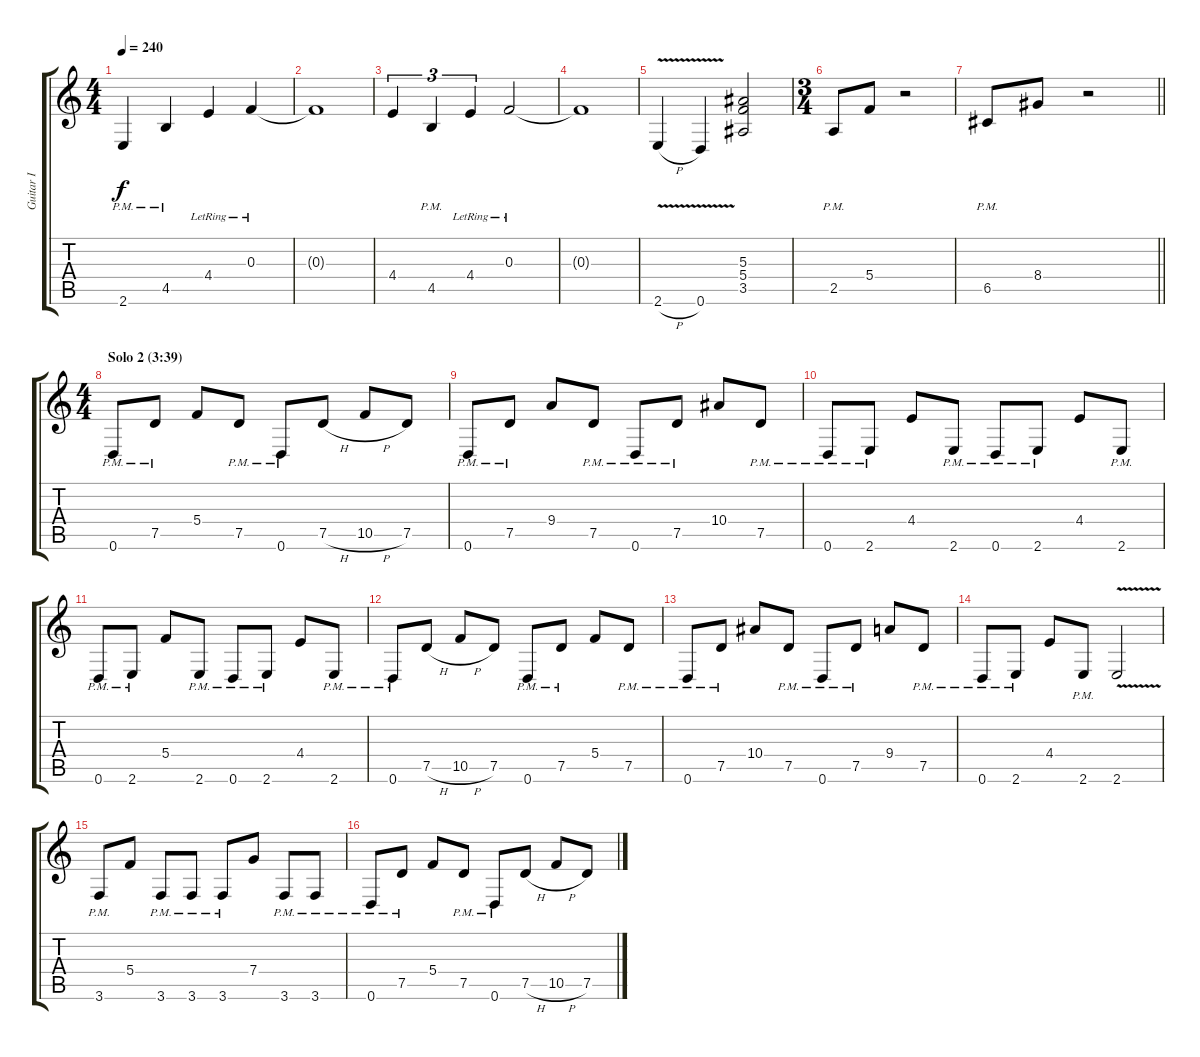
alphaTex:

\track ("Guitar I" "Guitar I") {instrument overdrivenguitar}
\staff {score tabs}
\tuning (D4 A3 F3 C3 G2 D2) {hide}
\ts (4 4)
\tempo 240
\clef g2
\ks c
2.6{pm}.4{dy f} 4.5{pm}.4 4.4{lr}.4 0.3{lr}.4 |
0.3{t}.1 |
4.4.4{tu (3 2)} 4.5{pm}.4{tu (3 2)} 4.4{lr}.4{tu (3 2)} 0.3{lr}.2 |
0.3{t}.1 |
2.6{v h}.4 0.6{v}.4 (5.3 5.4 3.5).2 |
\ts (3 4)
2.5{pm}.8 5.4.8 r.2 |
\barLineRight lightlight
6.5{pm}.8 8.4.8 r.2 |
\ts (4 4)
\section ("" "Solo 2 (3:39)")
0.6{pm}.8 7.5{pm}.8 5.4.8 7.5{pm}.8 0.6{pm}.8 7.5{h}.8 10.5{h}.8 7.5.8 |
0.6{pm}.8 7.5{pm}.8 9.4.8 7.5{pm}.8 0.6{pm}.8 7.5{pm}.8 10.4.8 7.5{pm}.8 |
0.6{pm}.8 2.6{pm}.8 4.4.8 2.6{pm}.8 0.6{pm}.8 2.6{pm}.8 4.4.8 2.6{pm}.8 |
0.6{pm}.8 2.6{pm}.8 5.4.8 2.6{pm}.8 0.6{pm}.8 2.6{pm}.8 4.4.8 2.6{pm}.8 |
0.6{pm}.8 7.5{h}.8 10.5{h}.8 7.5.8 0.6{pm}.8 7.5{pm}.8 5.4.8 7.5{pm}.8 |
0.6{pm}.8 7.5{pm}.8 10.4.8 7.5{pm}.8 0.6{pm}.8 7.5{pm}.8 9.4.8 7.5{pm}.8 |
0.6{pm}.8 2.6{pm}.8 4.4.8 2.6{pm}.8 2.6{v}.2 |
3.6{pm}.8 5.4.8 3.6{pm}.8 3.6{pm}.8 3.6{pm}.8 7.4.8 3.6{pm}.8 3.6{pm}.8 |
0.6{pm}.8 7.5{pm}.8 5.4.8 7.5{pm}.8 0.6{pm}.8 7.5{h}.8 10.5{h}.8 7.5.8
